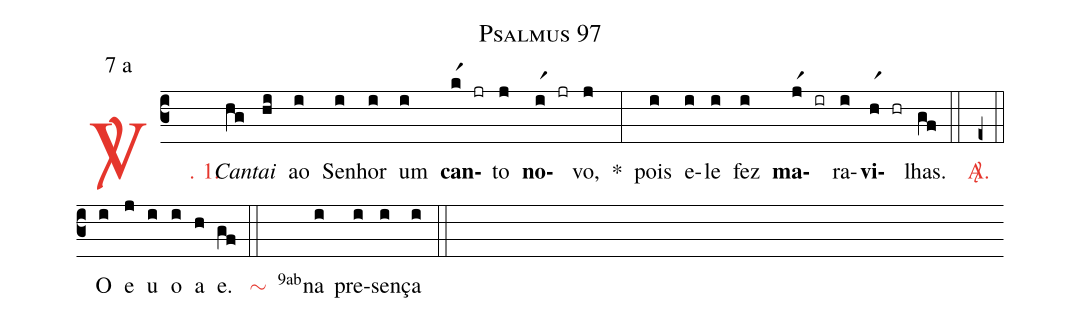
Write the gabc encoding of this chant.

name: Psalmus 97;
mode: 7;
mode-differentia: a;
%%
(c3)

<c><sp>V/</sp>. 1.</c>() <i>Can</i>(hg)<i>tai</i>(hi) ao(i) Se(i)nhor(i) um(i) <b>can</b>(kr1 jr)to(j) <b>no</b>(ir1 jr)vo,(j) *(:) pois(i) e(i)le(i) fez(i) <b>ma</b>(jr1 ir)ra(i)<b>vi</b>(hr1 hr)lhas.(gf)

(::)

<c><sp>A/</sp>.</c>(e+)

(::)

<eu>O(i) e(j) u(i) o(i) a(h) e.</eu>(gf)

(::)

<nlba><c><sp>~</sp></c>() <v>\VSup{9ab}</v>na</nlba>(i) pre(i)sen(i)ça(i)

(::)
